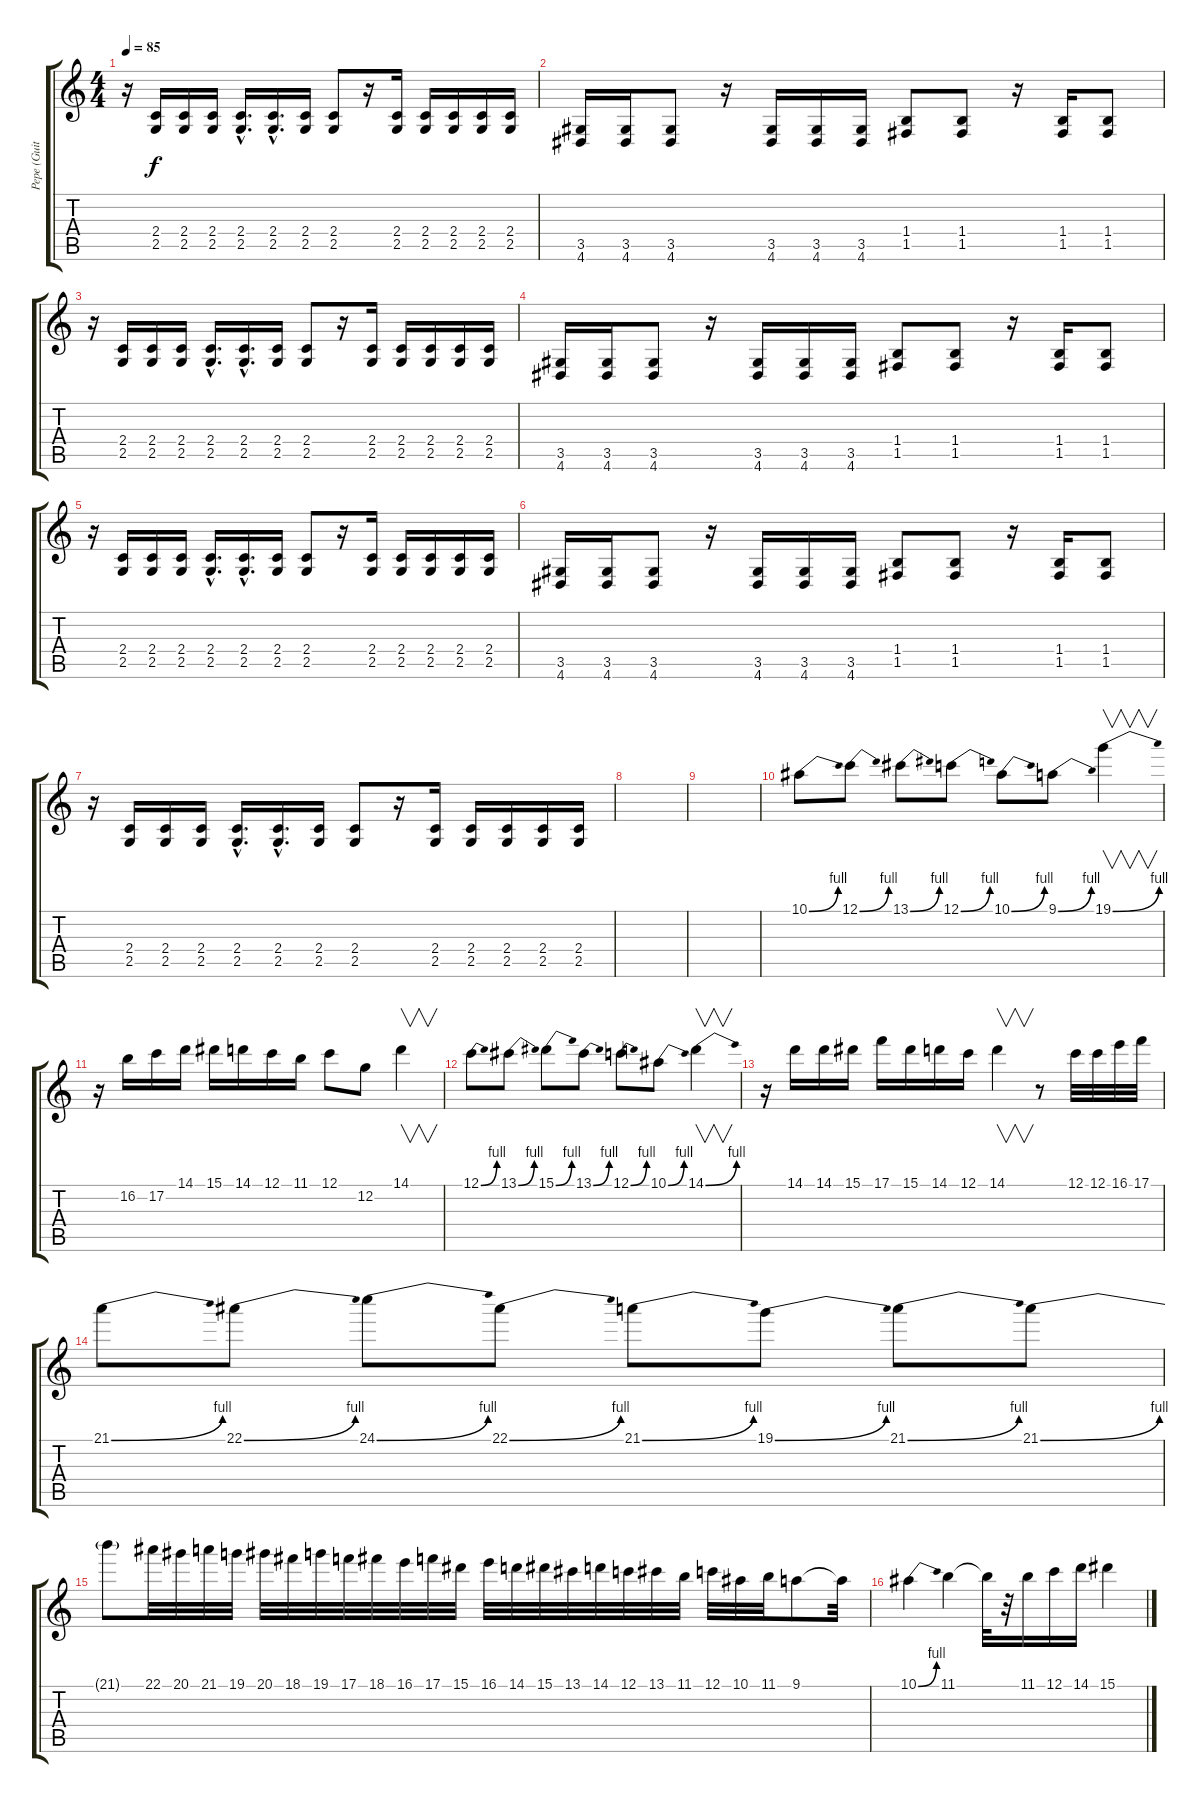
\track ("Pepe (Guitarra)" "Pepe (Guit") {instrument distortionguitar}
\staff {score tabs}
\tuning (C4 G3 Eb3 Bb2 F2 B1) {hide}
\ts (4 4)
\tempo 85
\clef g2
\ks c
r.16{dy f} (2.4 2.5).16 (2.4 2.5).16 (2.4 2.5).16 (2.4{hac} 2.5{hac}).16{d} (2.4{hac} 2.5{hac}).16{d} (2.4 2.5).16 (2.4 2.5).8 r.16 (2.4 2.5).16 (2.4 2.5).16 (2.4 2.5).16 (2.4 2.5).16 (2.4 2.5).16 |
(3.5 4.6).16 (3.5 4.6).16 (3.5 4.6).8 r.16 (3.5 4.6).16 (3.5 4.6).16 (3.5 4.6).16 (1.4 1.5).8 (1.4 1.5).8 r.16 (1.4 1.5).16 (1.4 1.5).8 |
r.16 (2.4 2.5).16 (2.4 2.5).16 (2.4 2.5).16 (2.4{hac} 2.5{hac}).16{d} (2.4{hac} 2.5{hac}).16{d} (2.4 2.5).16 (2.4 2.5).8 r.16 (2.4 2.5).16 (2.4 2.5).16 (2.4 2.5).16 (2.4 2.5).16 (2.4 2.5).16 |
(3.5 4.6).16 (3.5 4.6).16 (3.5 4.6).8 r.16 (3.5 4.6).16 (3.5 4.6).16 (3.5 4.6).16 (1.4 1.5).8 (1.4 1.5).8 r.16 (1.4 1.5).16 (1.4 1.5).8 |
r.16 (2.4 2.5).16 (2.4 2.5).16 (2.4 2.5).16 (2.4{hac} 2.5{hac}).16{d} (2.4{hac} 2.5{hac}).16{d} (2.4 2.5).16 (2.4 2.5).8 r.16 (2.4 2.5).16 (2.4 2.5).16 (2.4 2.5).16 (2.4 2.5).16 (2.4 2.5).16 |
(3.5 4.6).16 (3.5 4.6).16 (3.5 4.6).8 r.16 (3.5 4.6).16 (3.5 4.6).16 (3.5 4.6).16 (1.4 1.5).8 (1.4 1.5).8 r.16 (1.4 1.5).16 (1.4 1.5).8 |
r.16 (2.4 2.5).16 (2.4 2.5).16 (2.4 2.5).16 (2.4{hac} 2.5{hac}).16{d} (2.4{hac} 2.5{hac}).16{d} (2.4 2.5).16 (2.4 2.5).8 r.16 (2.4 2.5).16 (2.4 2.5).16 (2.4 2.5).16 (2.4 2.5).16 (2.4 2.5).16 |
|
|
10.1{be (bend 0 0 60 4)}.8 12.1{be (bend 0 0 60 4)}.8 13.1{be (bend 0 0 60 4)}.8 12.1{be (bend 0 0 60 4)}.8 10.1{be (bend 0 0 60 4)}.8 9.1{be (bend 0 0 60 4)}.8 19.1{be (bend 0 0 60 4)}.4{v} |
r.16 16.2.16 17.2.16 14.1.16 15.1.16 14.1.16 12.1.16 11.1.16 12.1.8 12.2.8 14.1.4{v} |
12.1{be (bend 0 0 60 4)}.8 13.1{be (bend 0 0 60 4)}.8 15.1{be (bend 0 0 60 4)}.8 13.1{be (bend 0 0 60 4)}.8 12.1{be (bend 0 0 60 4)}.8 10.1{be (bend 0 0 60 4)}.8 14.1{be (bend 0 0 60 4)}.4{v} |
r.16 14.1.16 14.1.16 15.1.16 17.1.16 15.1.16 14.1.16 12.1.16 14.1.4{v} r.8 12.1.32 12.1.32 16.1.32 17.1.32 |
21.1{be (bend 0 0 60 4)}.8 22.1{be (bend 0 0 60 4)}.8 24.1{be (bend 0 0 60 4)}.8 22.1{be (bend 0 0 60 4)}.8 21.1{be (bend 0 0 60 4)}.8 19.1{be (bend 0 0 60 4)}.8 21.1{be (bend 0 0 60 4)}.8 21.1{be (bend 0 0 60 4)}.8 |
21.1{t}.8 22.1.32 20.1.32 21.1.32 19.1.32 20.1.32 18.1.32 19.1.32 17.1.32 18.1.32 16.1.32 17.1.32 15.1.32 16.1.32 14.1.32 15.1.32 13.1.32 14.1.32 12.1.32 13.1.32 11.1.32 12.1.32 10.1.32 11.1.32 9.1.8 9.1{t}.32 |
10.1{be (bend 0 0 60 4)}.4 11.1.4 11.1{t}.32 r.32 11.1.16 12.1.16 14.1.16 15.1.4
